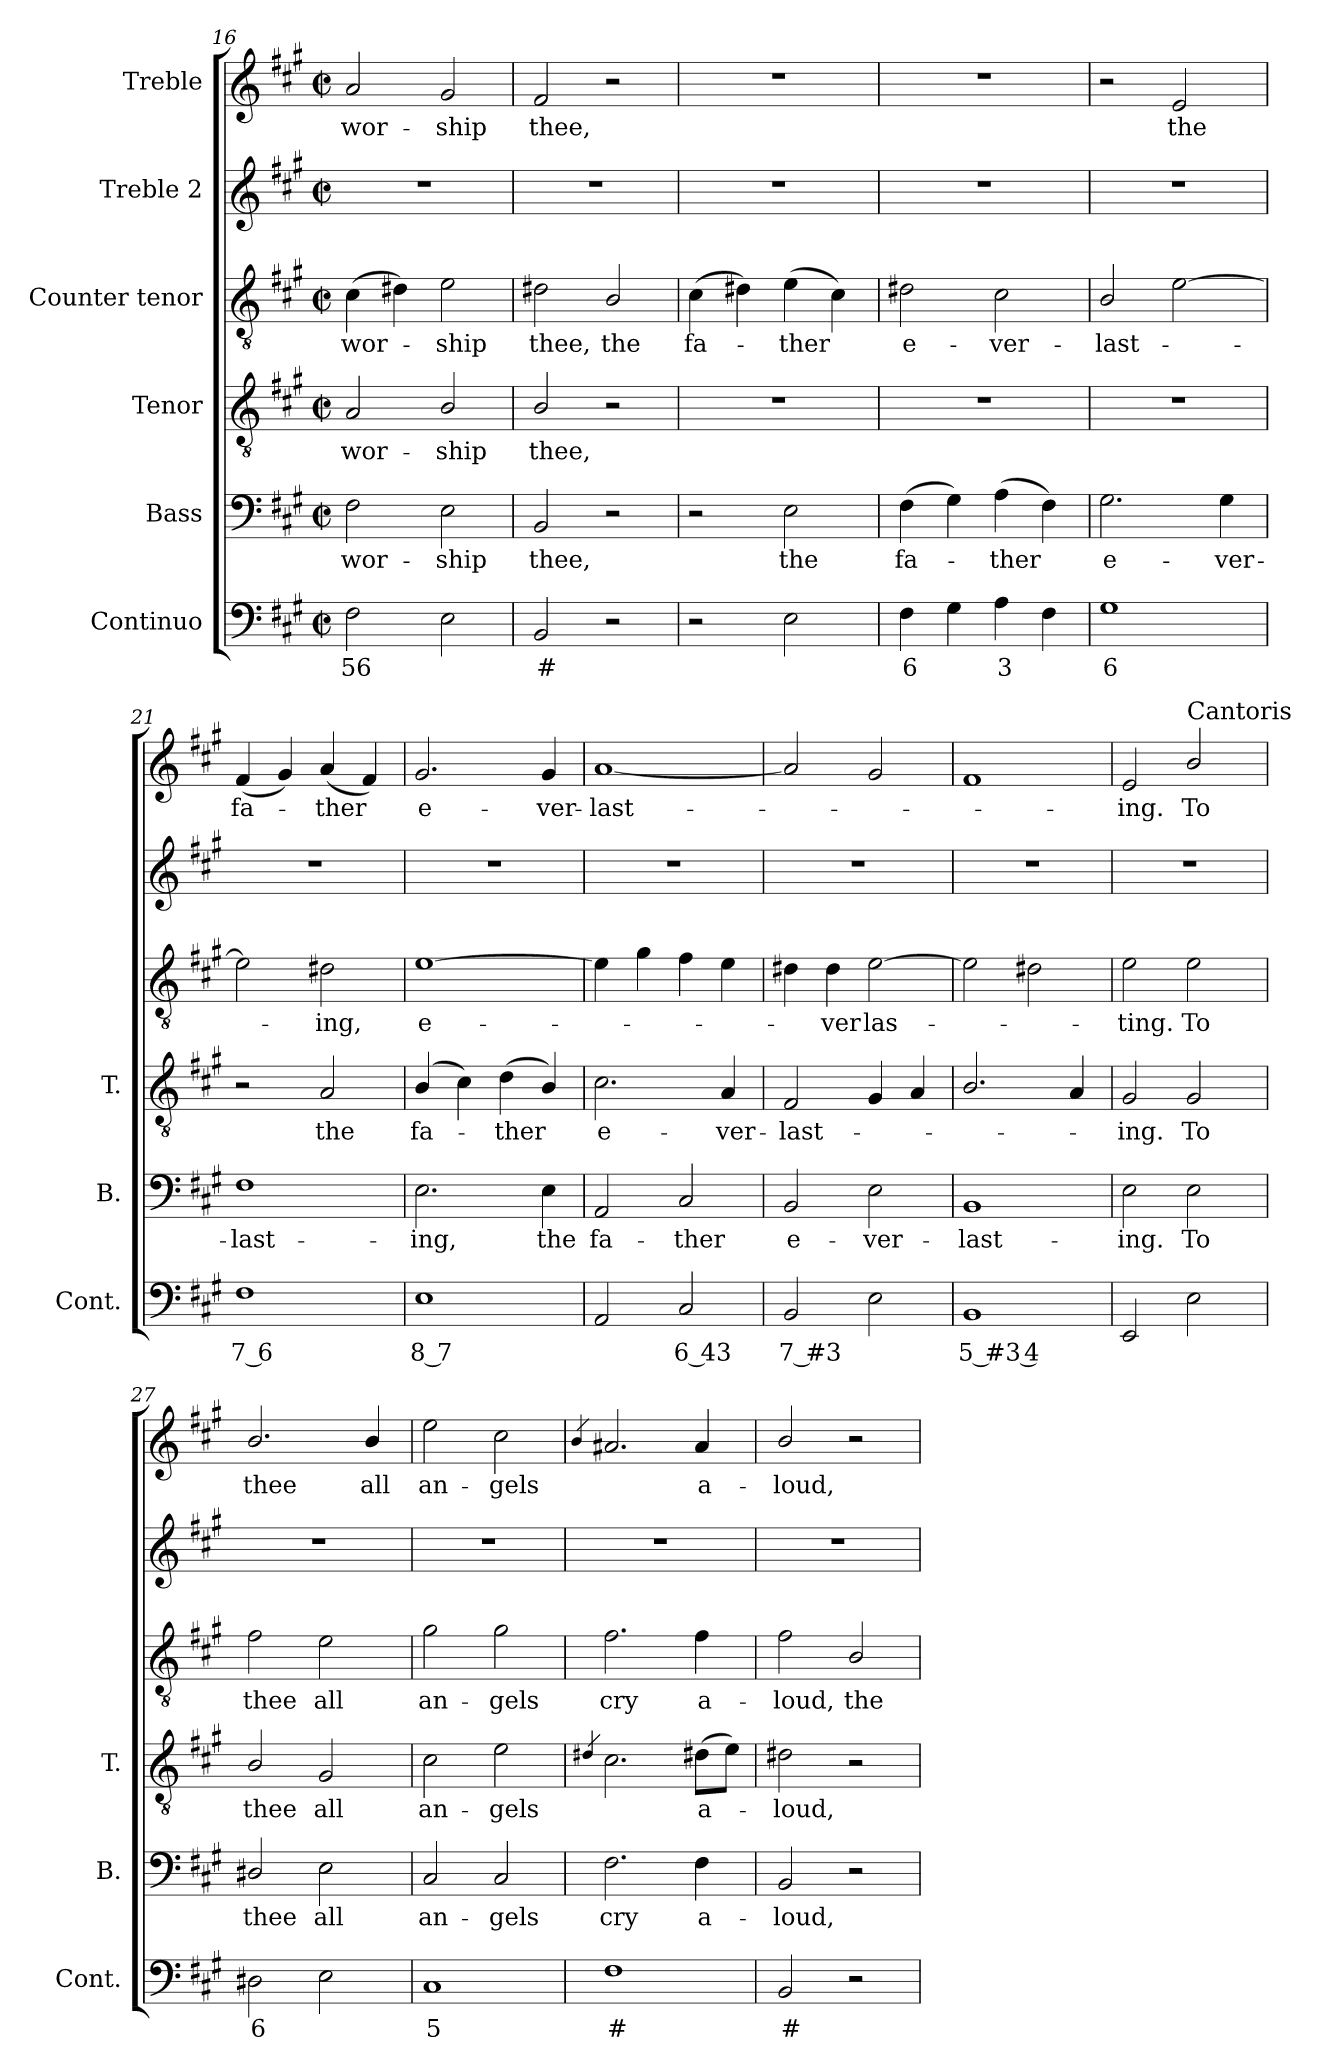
**kern	**text	**kern	**text	**kern	**text	**kern	**text	**kern	**kern	**text
*part6	*part6	*part5	*part5	*part4	*part4	*part3	*part3	*part2	*part1	*part1
*staff6	*staff6	*staff5	*staff5	*staff4	*staff4	*staff3	*staff3	*staff2	*staff1	*staff1
*I"Continuo	*	*I"Bass	*	*I"Tenor	*	*I"Counter tenor	*	*I"Treble 2	*I"Treble	*
*I'Cont.	*	*I'B.	*	*I'T.	*	*	*	*	*	*
*clefF4	*	*clefF4	*	*clefGv2	*	*clefGv2	*	*clefG2	*clefG2	*
*	*	*	*	*ITrd7c12	*	*ITrd7c12	*	*	*	*
*k[f#c#g#]	*	*k[f#c#g#]	*	*k[f#c#g#]	*	*k[f#c#g#]	*	*k[f#c#g#]	*k[f#c#g#]	*
*A:	*	*A:	*	*A:	*	*A:	*	*A:	*A:	*
*M2/2	*	*M2/2	*	*M2/2	*	*M2/2	*	*M2/2	*M2/2	*
*met(c|)	*	*met(c|)	*	*met(c|)	*	*met(c|)	*	*met(c|)	*met(c|)	*
=16	=16	=16	=16	=16	=16	=16	=16	=16	=16	=16
!	!LO:LY:b	!	!LO:LY:b	!	!LO:LY:b	!	!LO:LY:b	!	!	!LO:LY:b
2F#\	56	2F#\	wor-	2AA/	wor-	(>4C#\	wor-	1r	2a/	wor-
.	.	.	.	.	.	4D#X\)	.	.	.	.
!	!	!	!LO:LY:b	!	!LO:LY:b	!	!LO:LY:b	!	!	!LO:LY:b
2E\	.	2E\	-ship	2BB/	-ship	2E\	-ship	.	2g#/	-ship
=17	=17	=17	=17	=17	=17	=17	=17	=17	=17	=17
!	!LO:LY:b	!	!LO:LY:b	!	!LO:LY:b	!	!LO:LY:b	!	!	!LO:LY:b
2BB/	#	2BB/	thee,	2BB/	thee,	2D#X\	thee,	1r	2f#/	thee,
!	!	!	!	!	!	!	!LO:LY:b	!	!	!
2r	.	2r	.	2r	.	2BB/	the	.	2r	.
=18	=18	=18	=18	=18	=18	=18	=18	=18	=18	=18
!	!	!	!	!	!	!	!LO:LY:b	!	!	!
2r	.	2r	.	1r	.	(>4C#\	fa-	1r	1r	.
.	.	.	.	.	.	4D#X\)	.	.	.	.
!	!	!	!LO:LY:b	!	!	!	!LO:LY:b	!	!	!
2E\	.	2E\	the	.	.	(>4E\	-ther	.	.	.
.	.	.	.	.	.	4C#\)	.	.	.	.
=19	=19	=19	=19	=19	=19	=19	=19	=19	=19	=19
!	!LO:LY:b	!	!LO:LY:b	!	!	!	!LO:LY:b	!	!	!
4F#\	6	(>4F#\	fa-	1r	.	2D#X\	e-	1r	1r	.
4G#\	.	4G#\)	.	.	.	.	.	.	.	.
!	!LO:LY:b	!	!LO:LY:b	!	!	!	!LO:LY:b	!	!	!
4A\	3	(>4A\	-ther	.	.	2C#\	-ver-	.	.	.
4F#\	.	4F#\)	.	.	.	.	.	.	.	.
!!LO:PB:g=z
=20	=20	=20	=20	=20	=20	=20	=20	=20	=20	=20
!	!LO:LY:b	!	!LO:LY:b	!	!	!	!LO:LY:b	!	!	!
1G#	6	2.G#\	e-	1r	.	2BB/	-last-	1r	2r	.
!	!	!	!	!	!	!	!	!	!	!LO:LY:b
.	.	.	.	.	.	[2E\	.	.	2e/	the
!	!	!	!LO:LY:b	!	!	!	!	!	!	!
.	.	4G#\	-ver-	.	.	.	.	.	.	.
=21	=21	=21	=21	=21	=21	=21	=21	=21	=21	=21
!	!LO:LY:b	!	!LO:LY:b	!	!	!	!	!	!	!LO:LY:b
1F#	7 6	1F#	-last-	2r	.	2E\]	.	1r	(<4f#/	fa-
.	.	.	.	.	.	.	.	.	4g#/)	.
!	!	!	!	!	!LO:LY:b	!	!LO:LY:b	!	!	!LO:LY:b
.	.	.	.	2AA/	the	2D#X\	-ing,	.	(<4a/	-ther
.	.	.	.	.	.	.	.	.	4f#/)	.
=22	=22	=22	=22	=22	=22	=22	=22	=22	=22	=22
!	!LO:LY:b	!	!LO:LY:b	!	!LO:LY:b	!	!LO:LY:b	!	!	!LO:LY:b
1E	8 7	2.E\	-ing,	(>4BB/	fa-	[1E	e-	1r	2.g#/	e-
.	.	.	.	4C#\)	.	.	.	.	.	.
!	!	!	!	!	!LO:LY:b	!	!	!	!	!
.	.	.	.	(>4D\	-ther	.	.	.	.	.
!	!	!	!LO:LY:b	!	!	!	!	!	!	!LO:LY:b
.	.	4E\	the	4BB/)	.	.	.	.	4g#/	-ver-
=23	=23	=23	=23	=23	=23	=23	=23	=23	=23	=23
!	!	!	!LO:LY:b	!	!LO:LY:b	!	!	!	!	!LO:LY:b
2AA/	.	2AA/	fa-	2.C#\	e-	4E\]	.	1r	[1a	-last-
.	.	.	.	.	.	4G#\	.	.	.	.
!	!LO:LY:b	!	!LO:LY:b	!	!	!	!	!	!	!
2C#/	6 43	2C#/	-ther	.	.	4F#\	.	.	.	.
!	!	!	!	!	!LO:LY:b	!	!	!	!	!
.	.	.	.	4AA/	-ver-	4E\	.	.	.	.
=24	=24	=24	=24	=24	=24	=24	=24	=24	=24	=24
!	!LO:LY:b	!	!LO:LY:b	!	!LO:LY:b	!	!	!	!	!
2BB/	7 #3	2BB/	e-	2FF#/	-last-	4D#X\	.	1r	2a/]	.
!	!	!	!	!	!	!	!LO:LY:b	!	!	!
.	.	.	.	.	.	4D#\	-ver	.	.	.
!	!	!	!LO:LY:b	!	!	!	!LO:LY:b	!	!	!
2E\	.	2E\	-ver-	4GG#/	.	[2E\	las-	.	2g#/	.
.	.	.	.	4AA/	.	.	.	.	.	.
=25	=25	=25	=25	=25	=25	=25	=25	=25	=25	=25
!	!LO:LY:b	!	!LO:LY:b	!	!	!	!	!	!	!
1BB	5 #3 4	1BB	-last-	2.BB/	.	2E\]	.	1r	1f#	.
.	.	.	.	.	.	2D#X\	.	.	.	.
.	.	.	.	4AA/	.	.	.	.	.	.
!!LO:LB:g=z
=26	=26	=26	=26	=26	=26	=26	=26	=26	=26	=26
!	!	!	!LO:LY:b	!	!LO:LY:b	!	!LO:LY:b	!	!	!LO:LY:b
2EE/	.	2E\	-ing.	2GG#/	-ing.	2E\	-ting.	1r	2e/	-ing.
!	!	!	!	!	!	!	!	!	!LO:TX:a:t=Cantoris	!
!	!	!	!LO:LY:b	!	!LO:LY:b	!	!LO:LY:b	!	!	!LO:LY:b
2E\	.	2E\	To	2GG#/	To	2E\	To	.	2b/	To
=27	=27	=27	=27	=27	=27	=27	=27	=27	=27	=27
!	!LO:LY:b	!	!LO:LY:b	!	!LO:LY:b	!	!LO:LY:b	!	!	!LO:LY:b
2D#X\	6	2D#X/	thee	2BB/	thee	2F#\	thee	1r	2.b/	thee
!	!	!	!LO:LY:b	!	!LO:LY:b	!	!LO:LY:b	!	!	!
2E\	.	2E\	all	2GG#/	all	2E\	all	.	.	.
!	!	!	!	!	!	!	!	!	!	!LO:LY:b
.	.	.	.	.	.	.	.	.	4b/	all
=28	=28	=28	=28	=28	=28	=28	=28	=28	=28	=28
!	!LO:LY:b	!	!LO:LY:b	!	!LO:LY:b	!	!LO:LY:b	!	!	!LO:LY:b
1C#	5	2C#/	an-	2C#\	an-	2G#\	an-	1r	2ee\	an-
!	!	!	!LO:LY:b	!	!LO:LY:b	!	!LO:LY:b	!	!	!LO:LY:b
.	.	2C#/	-gels	2E\	-gels	2G#\	-gels	.	2cc#\	-gels
=29	=29	=29	=29	=29	=29	=29	=29	=29	=29	=29
.	.	.	.	4qD#X/	.	.	.	.	4qb/	.
!	!LO:LY:b	!	!LO:LY:b	!	!	!	!LO:LY:b	!	!	!
1F#	#	2.F#\	cry	2.C#\	.	2.F#\	cry	1r	2.a#X/	.
!	!	!	!LO:LY:b	!	!LO:LY:b	!	!LO:LY:b	!	!	!LO:LY:b
.	.	4F#\	a-	(>8D#\L	a-	4F#\	a-	.	4a#/	a-
.	.	.	.	8E\J)	.	.	.	.	.	.
=30	=30	=30	=30	=30	=30	=30	=30	=30	=30	=30
!	!LO:LY:b	!	!LO:LY:b	!	!LO:LY:b	!	!LO:LY:b	!	!	!LO:LY:b
2BB/	#	2BB/	-loud,	2D#X\	-loud,	2F#\	-loud,	1r	2b/	-loud,
!	!	!	!	!	!	!	!LO:LY:b	!	!	!
2r	.	2r	.	2r	.	2BB/	the	.	2r	.
=	=	=	=	=	=	=	=	=	=	=
*-	*-	*-	*-	*-	*-	*-	*-	*-	*-	*-
